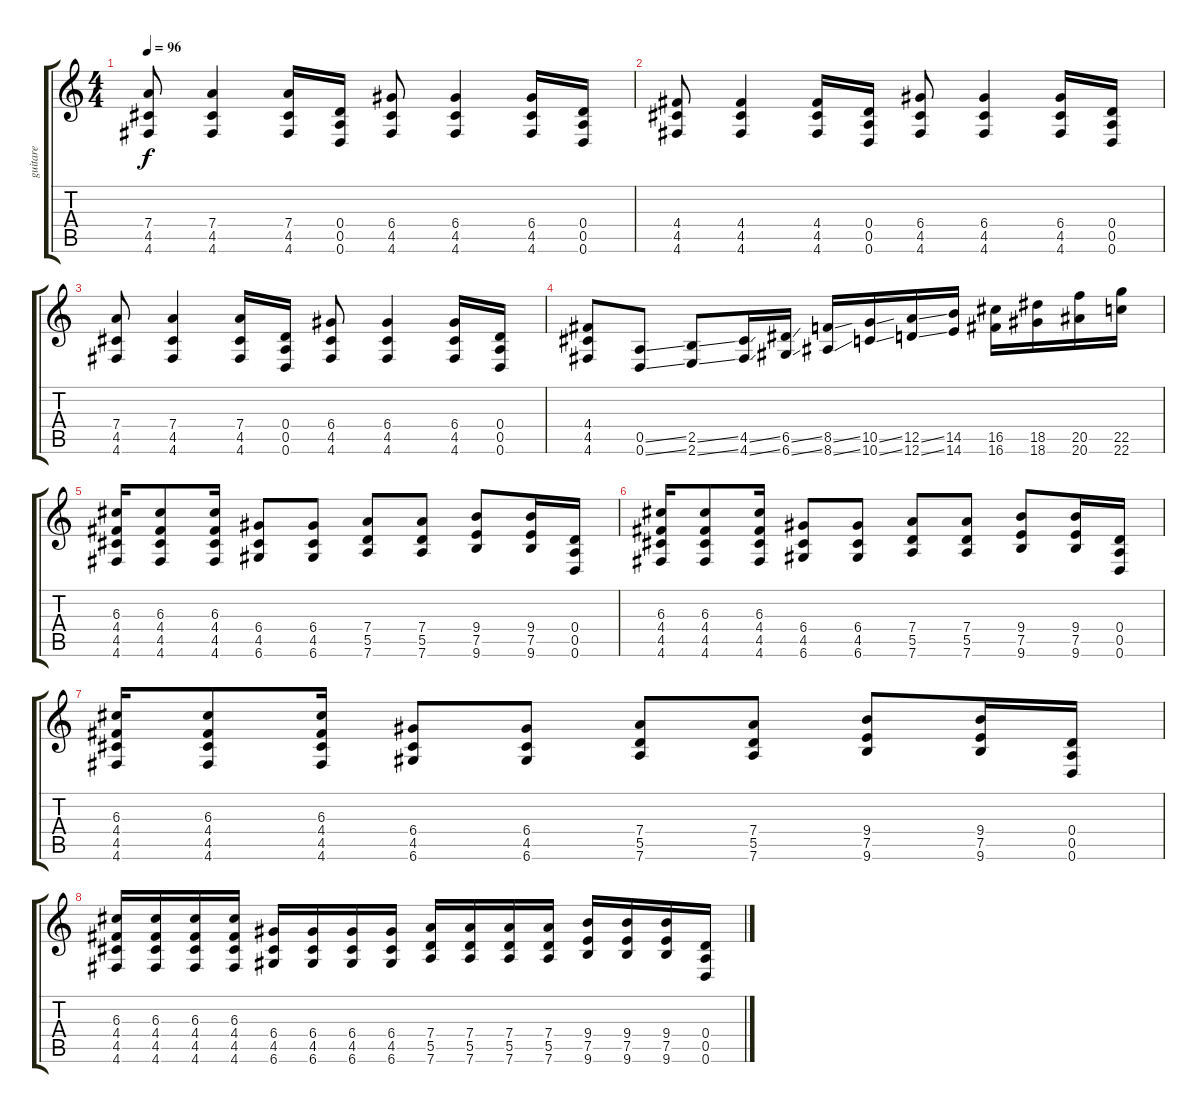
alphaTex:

\track ("guitare" "guitare") {instrument distortionguitar}
\staff {score tabs}
\tuning (E4 B3 G3 D3 A2 D2) {hide}
\ts (4 4)
\tempo 96
\clef g2
\ks c
(7.4 4.5 4.6).8{dy f} (7.4 4.5 4.6).4 (7.4 4.5 4.6).16 (0.4 0.5 0.6).16 (6.4 4.5 4.6).8 (6.4 4.5 4.6).4 (6.4 4.5 4.6).16 (0.4 0.5 0.6).16 |
(4.4 4.5 4.6).8 (4.4 4.5 4.6).4 (4.4 4.5 4.6).16 (0.4 0.5 0.6).16 (6.4 4.5 4.6).8 (6.4 4.5 4.6).4 (6.4 4.5 4.6).16 (0.4 0.5 0.6).16 |
(7.4 4.5 4.6).8 (7.4 4.5 4.6).4 (7.4 4.5 4.6).16 (0.4 0.5 0.6).16 (6.4 4.5 4.6).8 (6.4 4.5 4.6).4 (6.4 4.5 4.6).16 (0.4 0.5 0.6).16 |
(4.4 4.5 4.6).8 (0.5{ss} 0.6{ss}).8{balance 3 instrument guitarfretnoise} (2.5{ss} 2.6{ss}).8{balance 4} (4.5{ss} 4.6{ss}).16{balance 5} (6.5{ss} 6.6{ss}).16{balance 6} (8.5{ss} 8.6{ss}).16{balance 7} (10.5{ss} 10.6{ss}).16{balance 8} (12.5{ss} 12.6{ss}).16{balance 9} (14.5 14.6).16{balance 10} (16.5 16.6).16{balance 11} (18.5 18.6).16{balance 12} (20.5 20.6).16{balance 13} (22.5 22.6).16 |
(6.3 4.4 4.5 4.6).16{balance 8 instrument distortionguitar} (6.3 4.4 4.5 4.6).8 (6.3 4.4 4.5 4.6).16 (6.4 4.5 6.6).8 (6.4 4.5 6.6).8 (7.4 5.5 7.6).8 (7.4 5.5 7.6).8 (9.4 7.5 9.6).8 (9.4 7.5 9.6).16 (0.4 0.5 0.6).16 |
(6.3 4.4 4.5 4.6).16 (6.3 4.4 4.5 4.6).8 (6.3 4.4 4.5 4.6).16 (6.4 4.5 6.6).8 (6.4 4.5 6.6).8 (7.4 5.5 7.6).8 (7.4 5.5 7.6).8 (9.4 7.5 9.6).8 (9.4 7.5 9.6).16 (0.4 0.5 0.6).16 |
(6.3 4.4 4.5 4.6).16 (6.3 4.4 4.5 4.6).8 (6.3 4.4 4.5 4.6).16 (6.4 4.5 6.6).8 (6.4 4.5 6.6).8 (7.4 5.5 7.6).8 (7.4 5.5 7.6).8 (9.4 7.5 9.6).8 (9.4 7.5 9.6).16 (0.4 0.5 0.6).16 |
(6.3 4.4 4.5 4.6).16 (6.3 4.4 4.5 4.6).16 (6.3 4.4 4.5 4.6).16 (6.3 4.4 4.5 4.6).16 (6.4 4.5 6.6).16 (6.4 4.5 6.6).16 (6.4 4.5 6.6).16 (6.4 4.5 6.6).16 (7.4 5.5 7.6).16 (7.4 5.5 7.6).16 (7.4 5.5 7.6).16 (7.4 5.5 7.6).16 (9.4 7.5 9.6).16 (9.4 7.5 9.6).16 (9.4 7.5 9.6).16 (0.4 0.5 0.6).16
